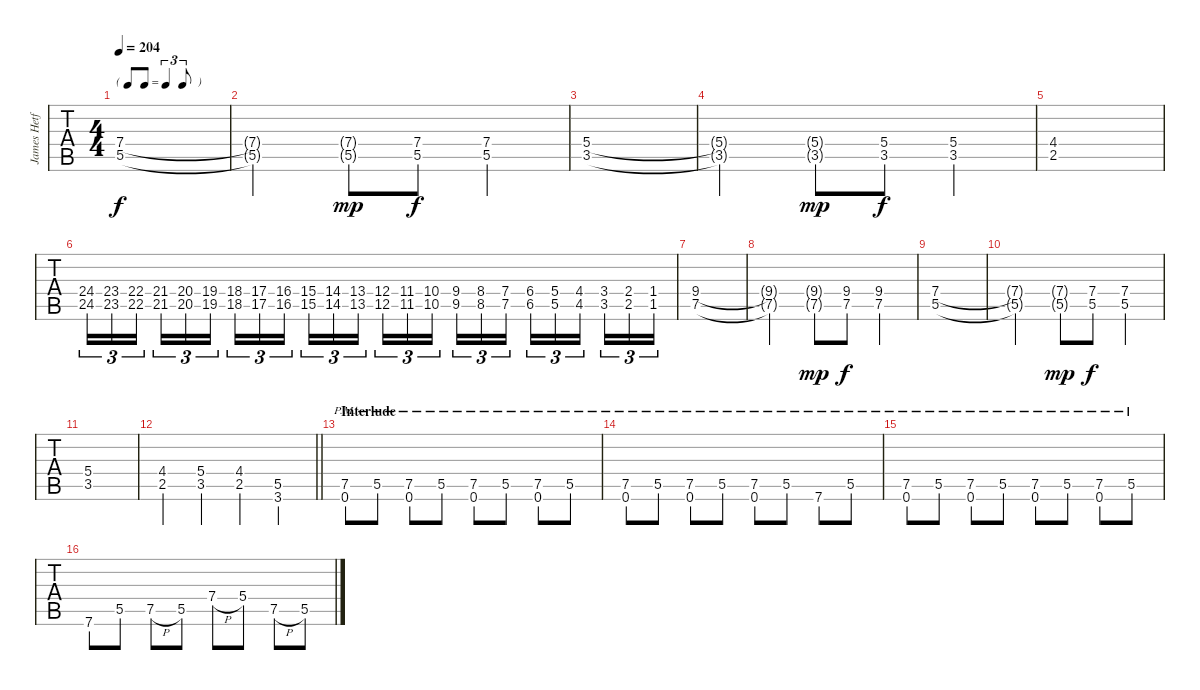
\track ("James Hetfield " "James Hetf") {instrument distortionguitar}
\staff {tabs}
\tuning (E4 B3 G3 D3 A2 E2) {hide}
\ts (4 4)
\tf triplet8th
\tempo 204
\clef g2
\ks c
(7.4 5.5).1{dy f} |
(7.4{t} 5.5{t}).2 (7.4{g} 5.5{g}).8{dy mp} (7.4 5.5).8{dy f} (7.4 5.5).4 |
(5.4 3.5).1 |
(5.4{t} 3.5{t}).2 (5.4{g} 3.5{g}).8{dy mp} (5.4 3.5).8{dy f} (5.4 3.5).4 |
(4.4 2.5).1 |
(24.4 24.5).16{tu (3 2)} (23.4 23.5).16{tu (3 2)} (22.4 22.5).16{tu (3 2) beam splitsecondary} (21.4 21.5).16{tu (3 2)} (20.4 20.5).16{tu (3 2)} (19.4 19.5).16{tu (3 2)} (18.4 18.5).16{tu (3 2)} (17.4 17.5).16{tu (3 2)} (16.4 16.5).16{tu (3 2) beam splitsecondary} (15.4 15.5).16{tu (3 2)} (14.4 14.5).16{tu (3 2)} (13.4 13.5).16{tu (3 2)} (12.4 12.5).16{tu (3 2)} (11.4 11.5).16{tu (3 2)} (10.4 10.5).16{tu (3 2) beam splitsecondary} (9.4 9.5).16{tu (3 2)} (8.4 8.5).16{tu (3 2)} (7.4 7.5).16{tu (3 2)} (6.4 6.5).16{tu (3 2)} (5.4 5.5).16{tu (3 2)} (4.4 4.5).16{tu (3 2) beam splitsecondary} (3.4 3.5).16{tu (3 2)} (2.4 2.5).16{tu (3 2)} (1.4 1.5).16{tu (3 2)} |
(9.4 7.5).1 |
(9.4{t} 7.5{t}).2 (9.4{g} 7.5{g}).8{dy mp} (9.4 7.5).8{dy f} (9.4 7.5).4 |
(7.4 5.5).1 |
(7.4{t} 5.5{t}).2 (7.4{g} 5.5{g}).8{dy mp} (7.4 5.5).8{dy f} (7.4 5.5).4 |
(5.4 3.5).1 |
\barLineRight lightlight
(4.4 2.5).4 (5.4 3.5).4 (4.4 2.5).4 (5.5 3.6).4 |
\section ("" "Interlude")
(7.5{pm} 0.6{pm}).8 5.5{pm}.8 (7.5{pm} 0.6{pm}).8 5.5{pm}.8 (7.5{pm} 0.6{pm}).8 5.5{pm}.8 (7.5{pm} 0.6{pm}).8 5.5{pm}.8 |
(7.5{pm} 0.6{pm}).8 5.5{pm}.8 (7.5{pm} 0.6{pm}).8 5.5{pm}.8 (7.5{pm} 0.6{pm}).8 5.5{pm}.8 7.6{pm}.8 5.5{pm}.8 |
(7.5{pm} 0.6{pm}).8 5.5{pm}.8 (7.5{pm} 0.6{pm}).8 5.5{pm}.8 (7.5{pm} 0.6{pm}).8 5.5{pm}.8 (7.5{pm} 0.6{pm}).8 5.5{pm}.8 |
7.6.8 5.5.8 7.5{h}.8 5.5.8 7.4{h}.8 5.4.8 7.5{h}.8 5.5.8
